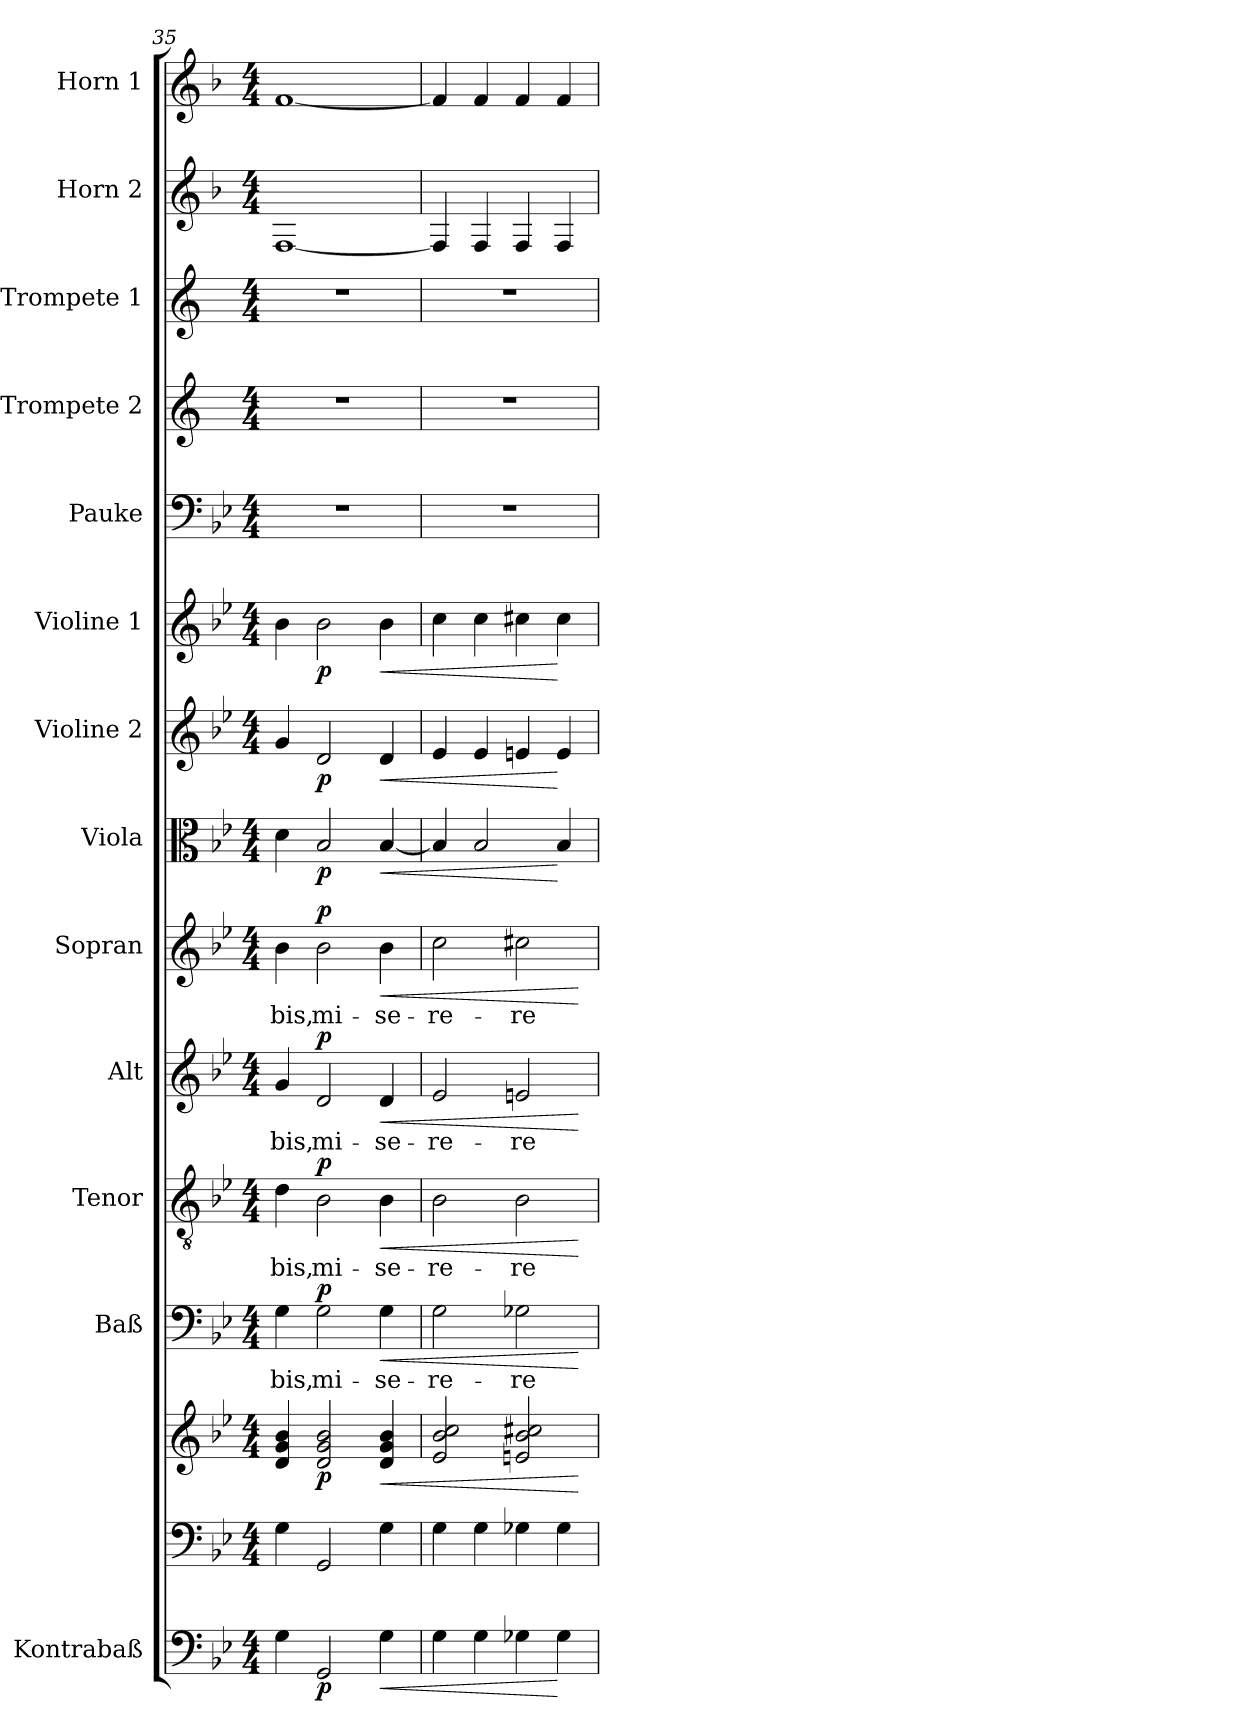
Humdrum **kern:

**kern	**dynam	**kern	**kern	**dynam	**kern	**text	**dynam	**kern	**text	**dynam	**kern	**text	**dynam	**kern	**text	**dynam	**kern	**dynam	**kern	**dynam	**kern	**dynam	**kern	**kern	**kern	**kern	**kern
*part14	*part14	*part13	*part13	*part13	*part12	*part12	*part12	*part11	*part11	*part11	*part10	*part10	*part10	*part9	*part9	*part9	*part8	*part8	*part7	*part7	*part6	*part6	*part5	*part4	*part3	*part2	*part1
*staff15	*staff15	*staff14	*staff13	*staff13/14	*staff12	*staff12	*staff12	*staff11	*staff11	*staff11	*staff10	*staff10	*staff10	*staff9	*staff9	*staff9	*staff8	*staff8	*staff7	*staff7	*staff6	*staff6	*staff5	*staff4	*staff3	*staff2	*staff1
*I"Kontrabaß	*	*	*	*	*I"Baß	*	*	*I"Tenor	*	*	*I"Alt	*	*	*I"Sopran	*	*	*I"Viola	*	*I"Violine 2	*	*I"Violine 1	*	*I"Pauke	*I"Trompete 2	*I"Trompete 1	*I"Horn 2	*I"Horn 1
*I'Kb.	*	*	*	*	*	*	*	*	*	*	*	*	*	*	*	*	*I'Vla.	*	*I'Vl. 2	*	*I'Vl. 1	*	*	*I'Tr. 2	*I'Tr. 1	*I'Hr. 2	*I'Hr. 1
!!LO:PB:g=z
*clefF4	*	*clefF4	*clefG2	*	*clefF4	*	*	*clefGv2	*	*	*clefG2	*	*	*clefG2	*	*	*clefC3	*	*clefG2	*	*clefG2	*	*clefF4	*clefG2	*clefG2	*clefG2	*clefG2
*ITrd7c12	*	*	*	*	*	*	*	*	*	*	*	*	*	*	*	*	*	*	*	*	*	*	*	*ITrd1c2	*ITrd1c2	*ITrd4c7	*ITrd4c7
*k[b-e-]	*	*k[b-e-]	*k[b-e-]	*	*k[b-e-]	*	*	*k[b-e-]	*	*	*k[b-e-]	*	*	*k[b-e-]	*	*	*k[b-e-]	*	*k[b-e-]	*	*k[b-e-]	*	*k[b-e-]	*k[b-e-]	*k[b-e-]	*k[b-e-]	*k[b-e-]
*B-:	*	*B-:	*B-:	*	*B-:	*	*	*B-:	*	*	*B-:	*	*	*B-:	*	*	*B-:	*	*B-:	*	*B-:	*	*B-:	*B-:	*B-:	*B-:	*B-:
*M4/4	*	*M4/4	*M4/4	*	*M4/4	*	*	*M4/4	*	*	*M4/4	*	*	*M4/4	*	*	*M4/4	*	*M4/4	*	*M4/4	*	*M4/4	*M4/4	*M4/4	*M4/4	*M4/4
=35	=35	=35	=35	=35	=35	=35	=35	=35	=35	=35	=35	=35	=35	=35	=35	=35	=35	=35	=35	=35	=35	=35	=35	=35	=35	=35	=35
!	!	!	!	!	!	!LO:LY:b	!	!	!LO:LY:b	!	!	!LO:LY:b	!	!	!LO:LY:b	!	!	!	!	!	!	!	!	!	!	!	!
4GG\	.	4G\	4d/ 4g/ 4b-/	.	4G\	-bis,	.	4d\	-bis,	.	4g/	-bis,	.	4b-\	-bis,	.	4d\	.	4g/	.	4b-\	.	1r	1r	1r	[1BB-	[1B-
!	!LO:DY:b	!	!	!LO:DY:b	!	!LO:LY:b	!LO:DY:a	!	!LO:LY:b	!LO:DY:a	!	!LO:LY:b	!LO:DY:a	!	!LO:LY:b	!LO:DY:a	!	!LO:DY:b	!	!LO:DY:b	!	!LO:DY:b	!	!	!	!	!
2GGG/	p	2GG/	2d/ 2g/ 2b-/	p	2G\	mi-	p	2B-\	mi-	p	2d/	mi-	p	2b-\	mi-	p	2B-/	p	2d/	p	2b-\	p	.	.	.	.	.
!	!LO:HP:b	!	!	!LO:HP:b	!	!LO:LY:b	!LO:HP:b	!	!LO:LY:b	!LO:HP:b	!	!LO:LY:b	!LO:HP:b	!	!LO:LY:b	!LO:HP:b	!	!LO:HP:b	!	!LO:HP:b	!	!LO:HP:b	!	!	!	!	!
4GG\	<	4G\	4d/ 4g/ 4b-/	<	4G\	-se-	<	4B-\	-se-	<	4d/	-se-	<	4b-\	-se-	<	[4B-/	<	4d/	<	4b-\	<	.	.	.	.	.
=36	=36	=36	=36	=36	=36	=36	=36	=36	=36	=36	=36	=36	=36	=36	=36	=36	=36	=36	=36	=36	=36	=36	=36	=36	=36	=36	=36
!	!	!	!	!	!	!LO:LY:b	!	!	!LO:LY:b	!	!	!LO:LY:b	!	!	!LO:LY:b	!	!	!	!	!	!	!	!	!	!	!	!
4GG\	.	4G\	2e-/ 2b-/ 2cc/	.	2G\	-re-	.	2B-\	-re-	.	2e-/	-re-	.	2cc\	-re-	.	4B-/]	.	4e-/	.	4cc\	.	1r	1r	1r	4BB-/]	4B-/]
4GG\	.	4G\	.	.	.	.	.	.	.	.	.	.	.	.	.	.	2B-/	.	4e-/	.	4cc\	.	.	.	.	4BB-/	4B-/
!	!	!	!	!	!	!LO:LY:b	!	!	!LO:LY:b	!	!	!LO:LY:b	!	!	!LO:LY:b	!	!	!	!	!	!	!	!	!	!	!	!
4GG-X\	.	4G-X\	2en/ 2b-/ 2cc#X/	.	2G-X\	-re	.	2B-\	-re	.	2en/	-re	.	2cc#X\	-re	.	.	.	4en/	.	4cc#X\	.	.	.	.	4BB-/	4B-/
4GG-\	[	4G-\	.	.	.	.	.	.	.	.	.	.	.	.	.	.	4B-/	[	4e/	[	4cc#\	[	.	.	.	4BB-/	4B-/
.	.	.	.	[	.	.	[	.	.	[	.	.	[	.	.	[	.	.	.	.	.	.	.	.	.	.	.
=	=	=	=	=	=	=	=	=	=	=	=	=	=	=	=	=	=	=	=	=	=	=	=	=	=	=	=
*-	*-	*-	*-	*-	*-	*-	*-	*-	*-	*-	*-	*-	*-	*-	*-	*-	*-	*-	*-	*-	*-	*-	*-	*-	*-	*-	*-
